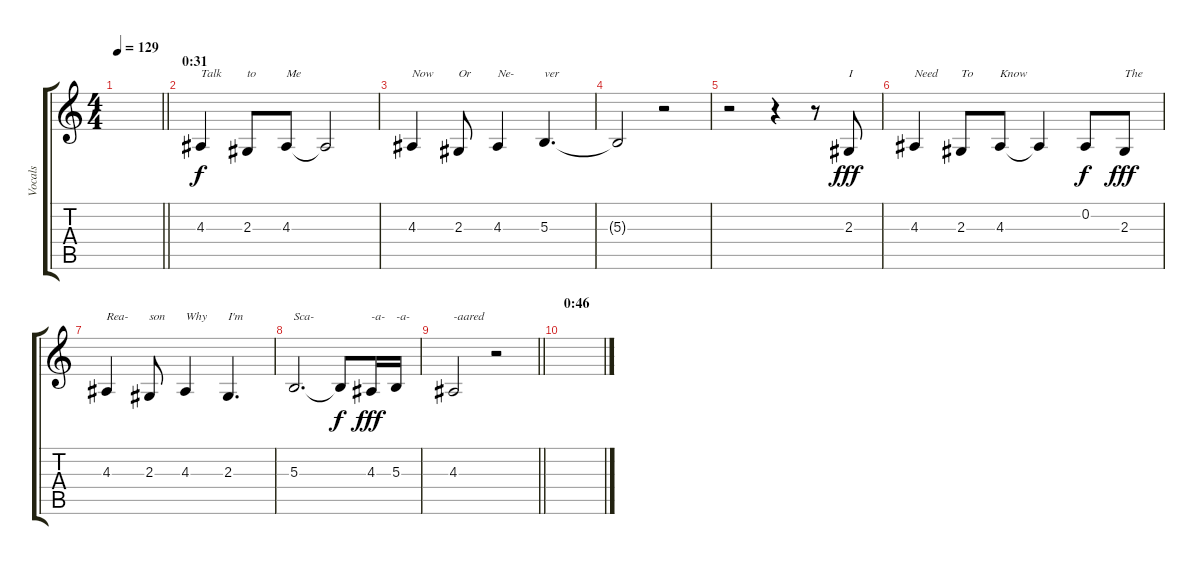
\track ("Vocals" "Vocals") {instrument violin}
\staff {score tabs}
\tuning (Eb4 Bb3 Gb3 Db3 Ab2 Db2) {hide}
\ts (4 4)
\tempo 129
\clef g2
\barLineRight lightlight
\ks c
|
\section ("" "0:31")
4.3.4{txt "Talk"} 2.3.8{txt "to"} 4.3.8{txt "Me"} 4.3{t}.2 |
4.3.4{txt "Now"} 2.3.8{txt "Or"} 4.3.4{txt "Ne-"} 5.3.4{d txt "ver"} |
5.3{t}.2{dy f} r.2 |
r.2 r.4 r.8 2.3.8{txt "I" dy fff} |
4.3.4{txt "Need"} 2.3.8{txt "To"} 4.3.8{txt "Know"} 4.3{t}.4 0.2.8{dy f} 2.3.8{txt "The" dy fff} |
4.3.4{txt "Rea-"} 2.3.8{txt "son"} 4.3.4{txt "Why"} 2.3.4{d txt "I'm"} |
5.3.2{d txt "Sca-"} 5.3{t}.8{dy f} 4.3.16{txt "-a-" dy fff} 5.3.16{txt "-a-"} |
\barLineRight lightlight
4.3.2{txt "-aared"} r.2 |
\section ("" "0:46")
